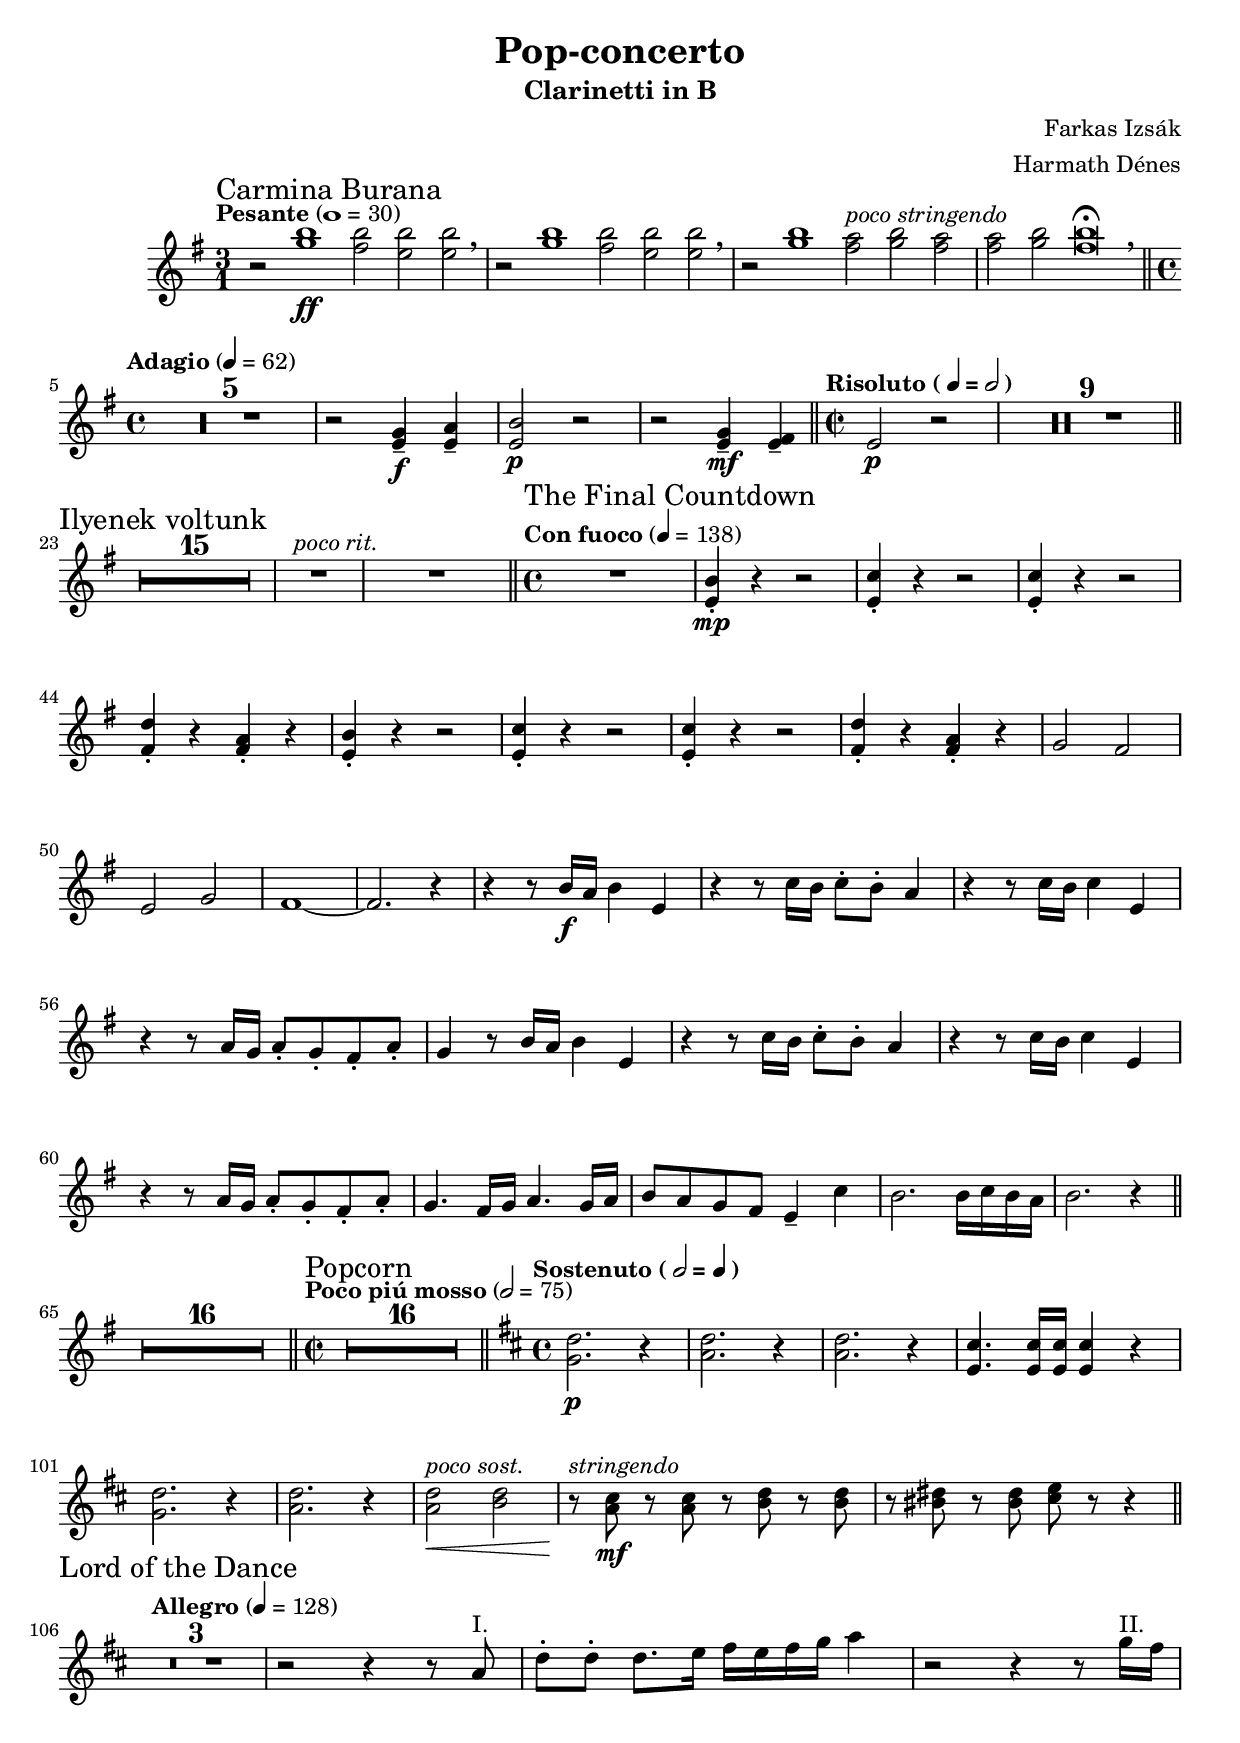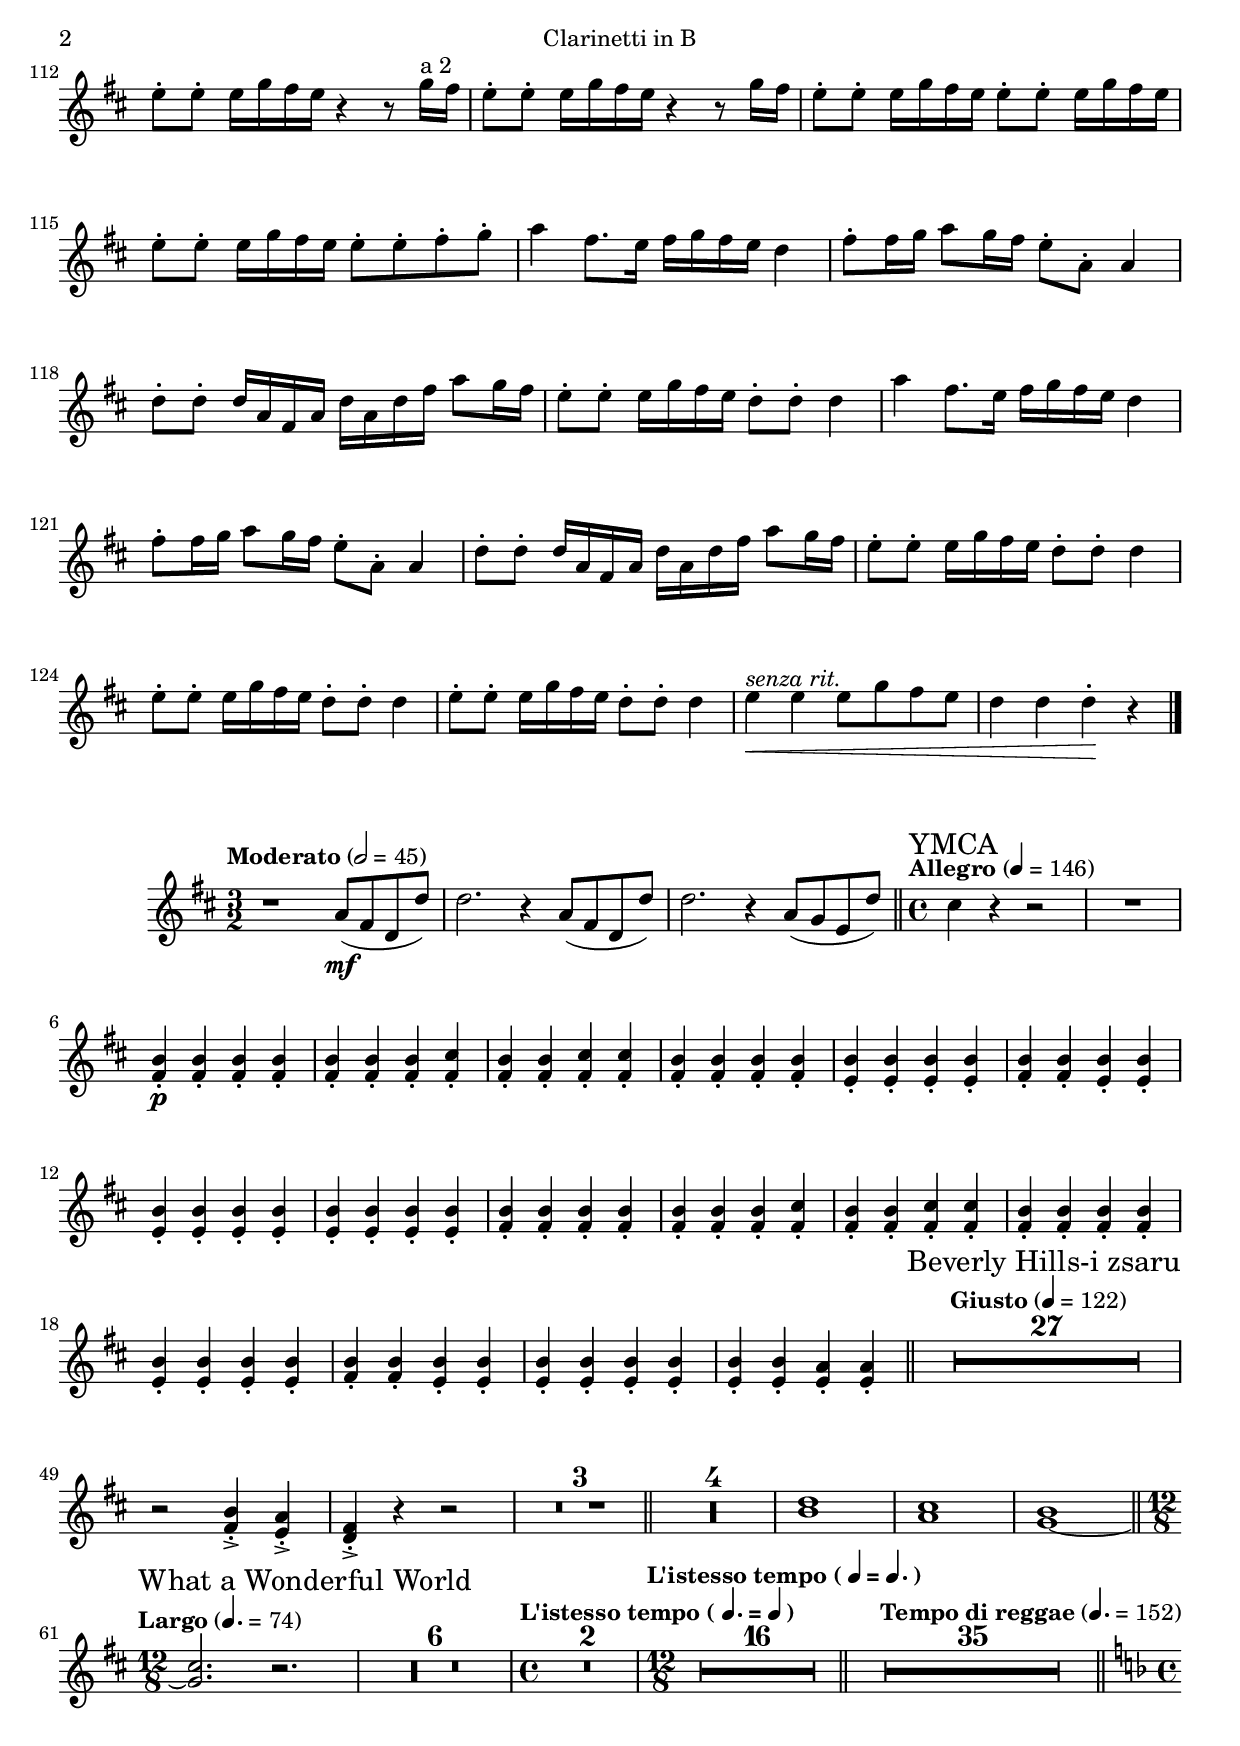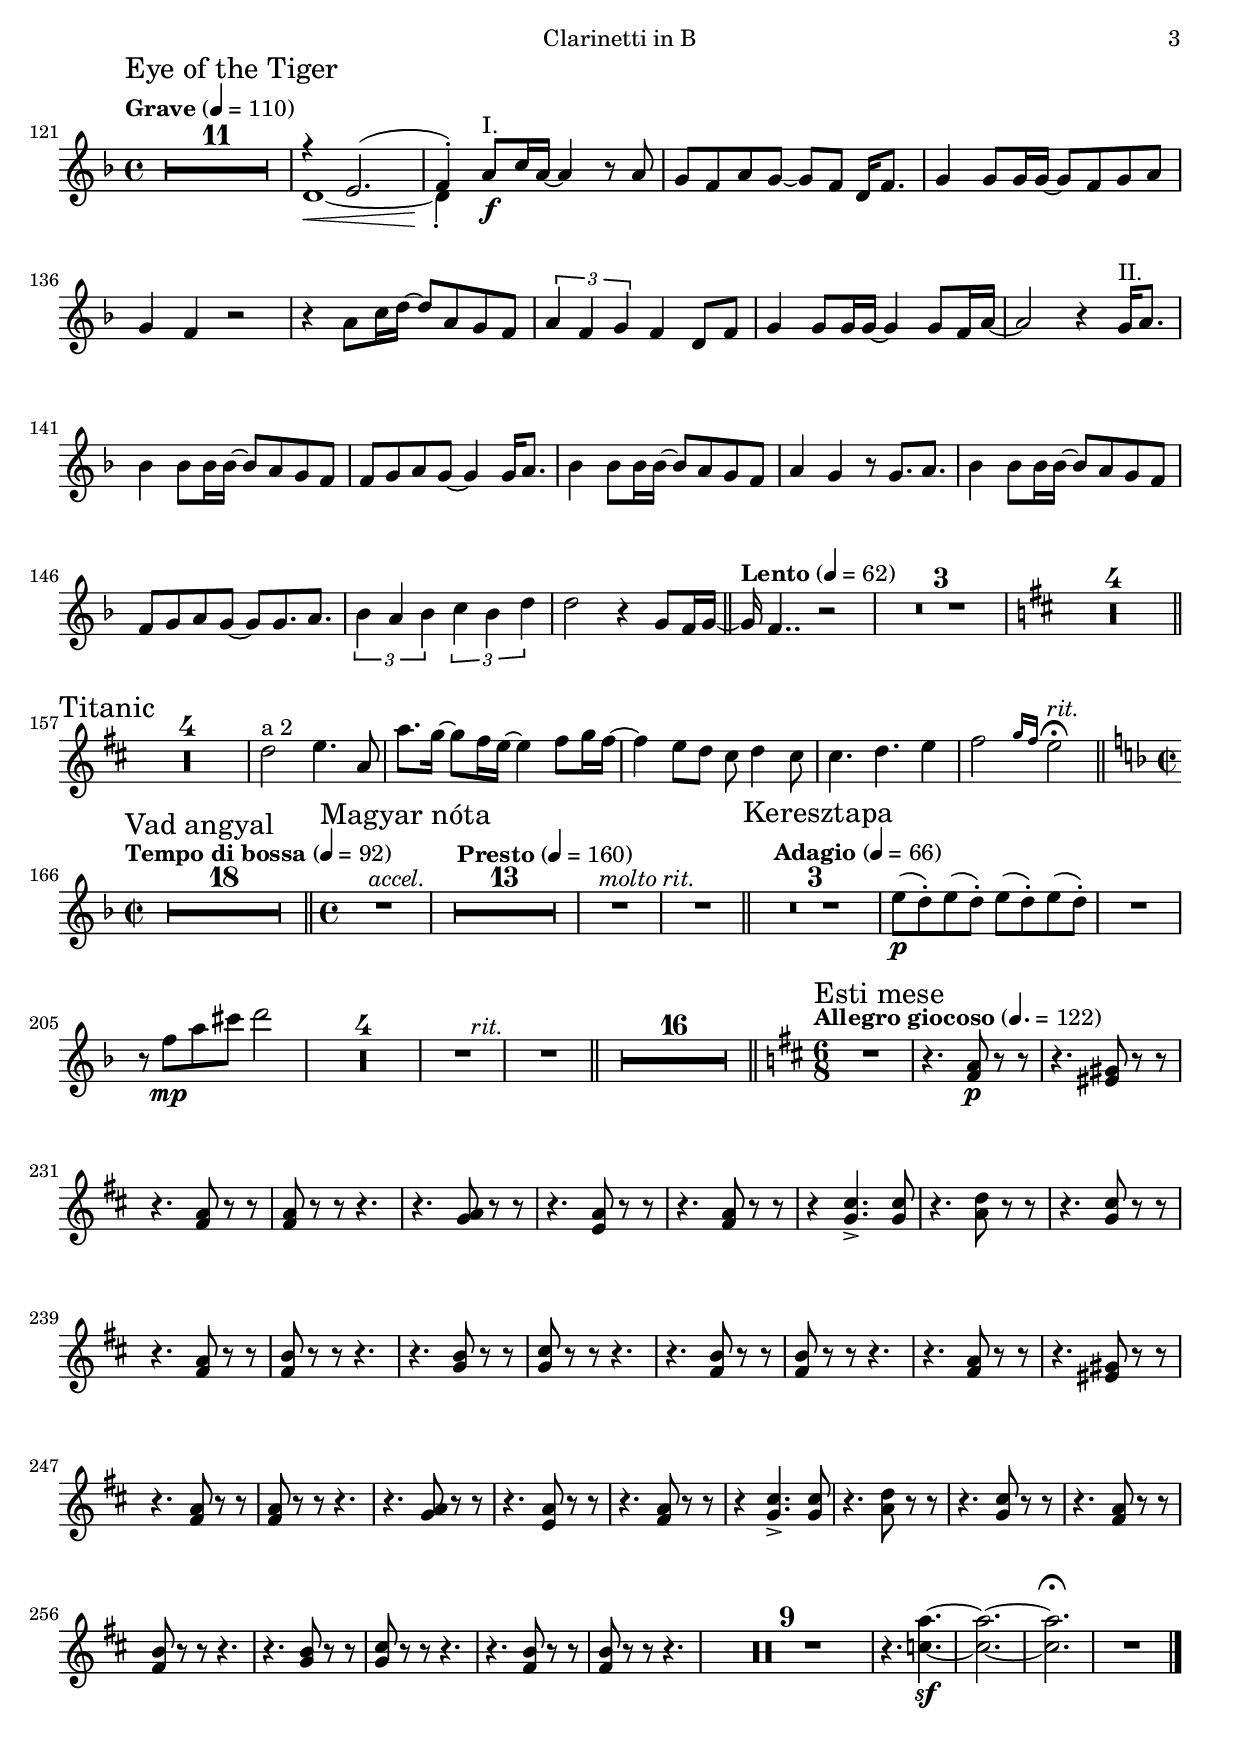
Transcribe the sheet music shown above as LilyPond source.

\include "Global.ly"

\header { instrument = "Clarinetti in B" }

\score { << \GlobalMI \\ \oneVoice \ClarinettiMI >> }

\score { << \GlobalMII \\ \oneVoice \ClarinettiMII >> }

\paper { ragged-last-bottom = ##f }